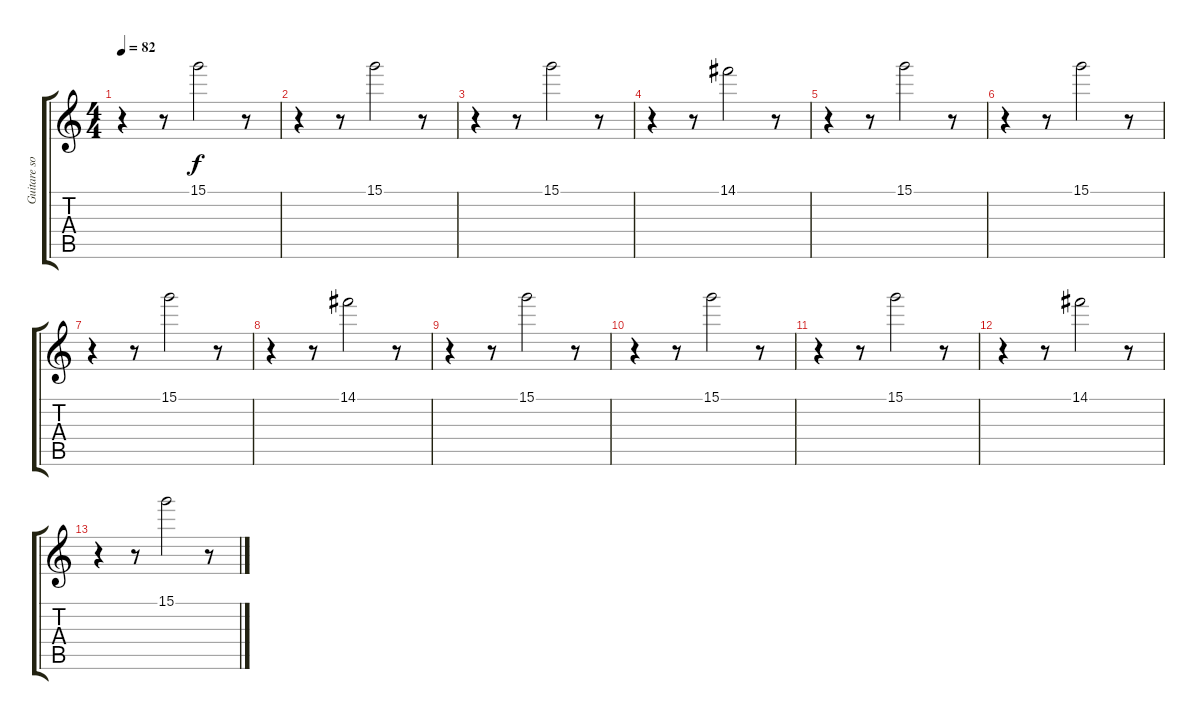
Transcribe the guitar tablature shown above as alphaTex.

\track ("Guitare solo 2" "Guitare so") {instrument electricguitarjazz}
\staff {score tabs}
\tuning (E4 B3 G3 D3 A2 E2) {hide}
\ts (4 4)
\tempo 82
\clef g2
\ks c
r.4{dy f} r.8 15.1.2 r.8 |
r.4 r.8 15.1.2 r.8 |
r.4 r.8 15.1.2 r.8 |
r.4 r.8 14.1.2 r.8 |
r.4 r.8 15.1.2 r.8 |
r.4 r.8 15.1.2 r.8 |
r.4 r.8 15.1.2{volume 14} r.8 |
r.4 r.8 14.1.2{volume 13} r.8 |
r.4 r.8 15.1.2{volume 12} r.8 |
r.4 r.8 15.1.2{volume 11} r.8 |
r.4 r.8 15.1.2{volume 9} r.8 |
r.4 r.8 14.1.2{volume 6} r.8 |
r.4 r.8 15.1.2{volume 3} r.8
